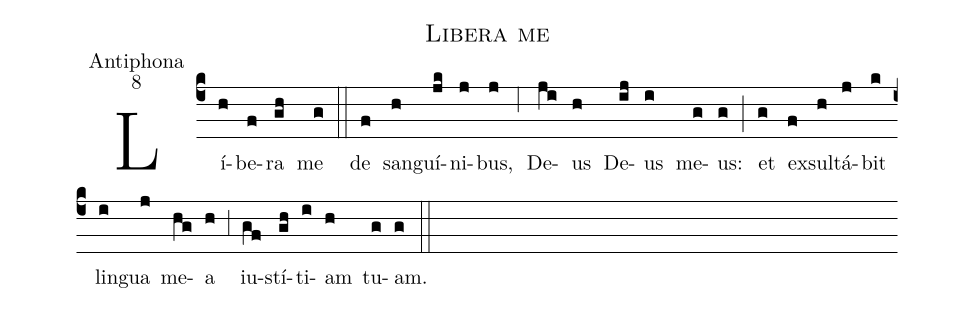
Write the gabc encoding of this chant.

name:Libera me;
office-part:Antiphona;
mode:8;
%%
(c4) Lí(h)be(f)ra(gh) me(g) (::)
de(f) san(h)guí(jk)ni(j)bus,(j) (,6) De(ji)us(h) De(ij)us(i) me(g)us:(g) (;) et(g) ex(f)sul(h)tá(j)bit(k) lin(i)gua(j) me(hg)a(h) (,3) iu(gf)stí(gh)ti(i)am(h) tu(g)am.(g) (::)
